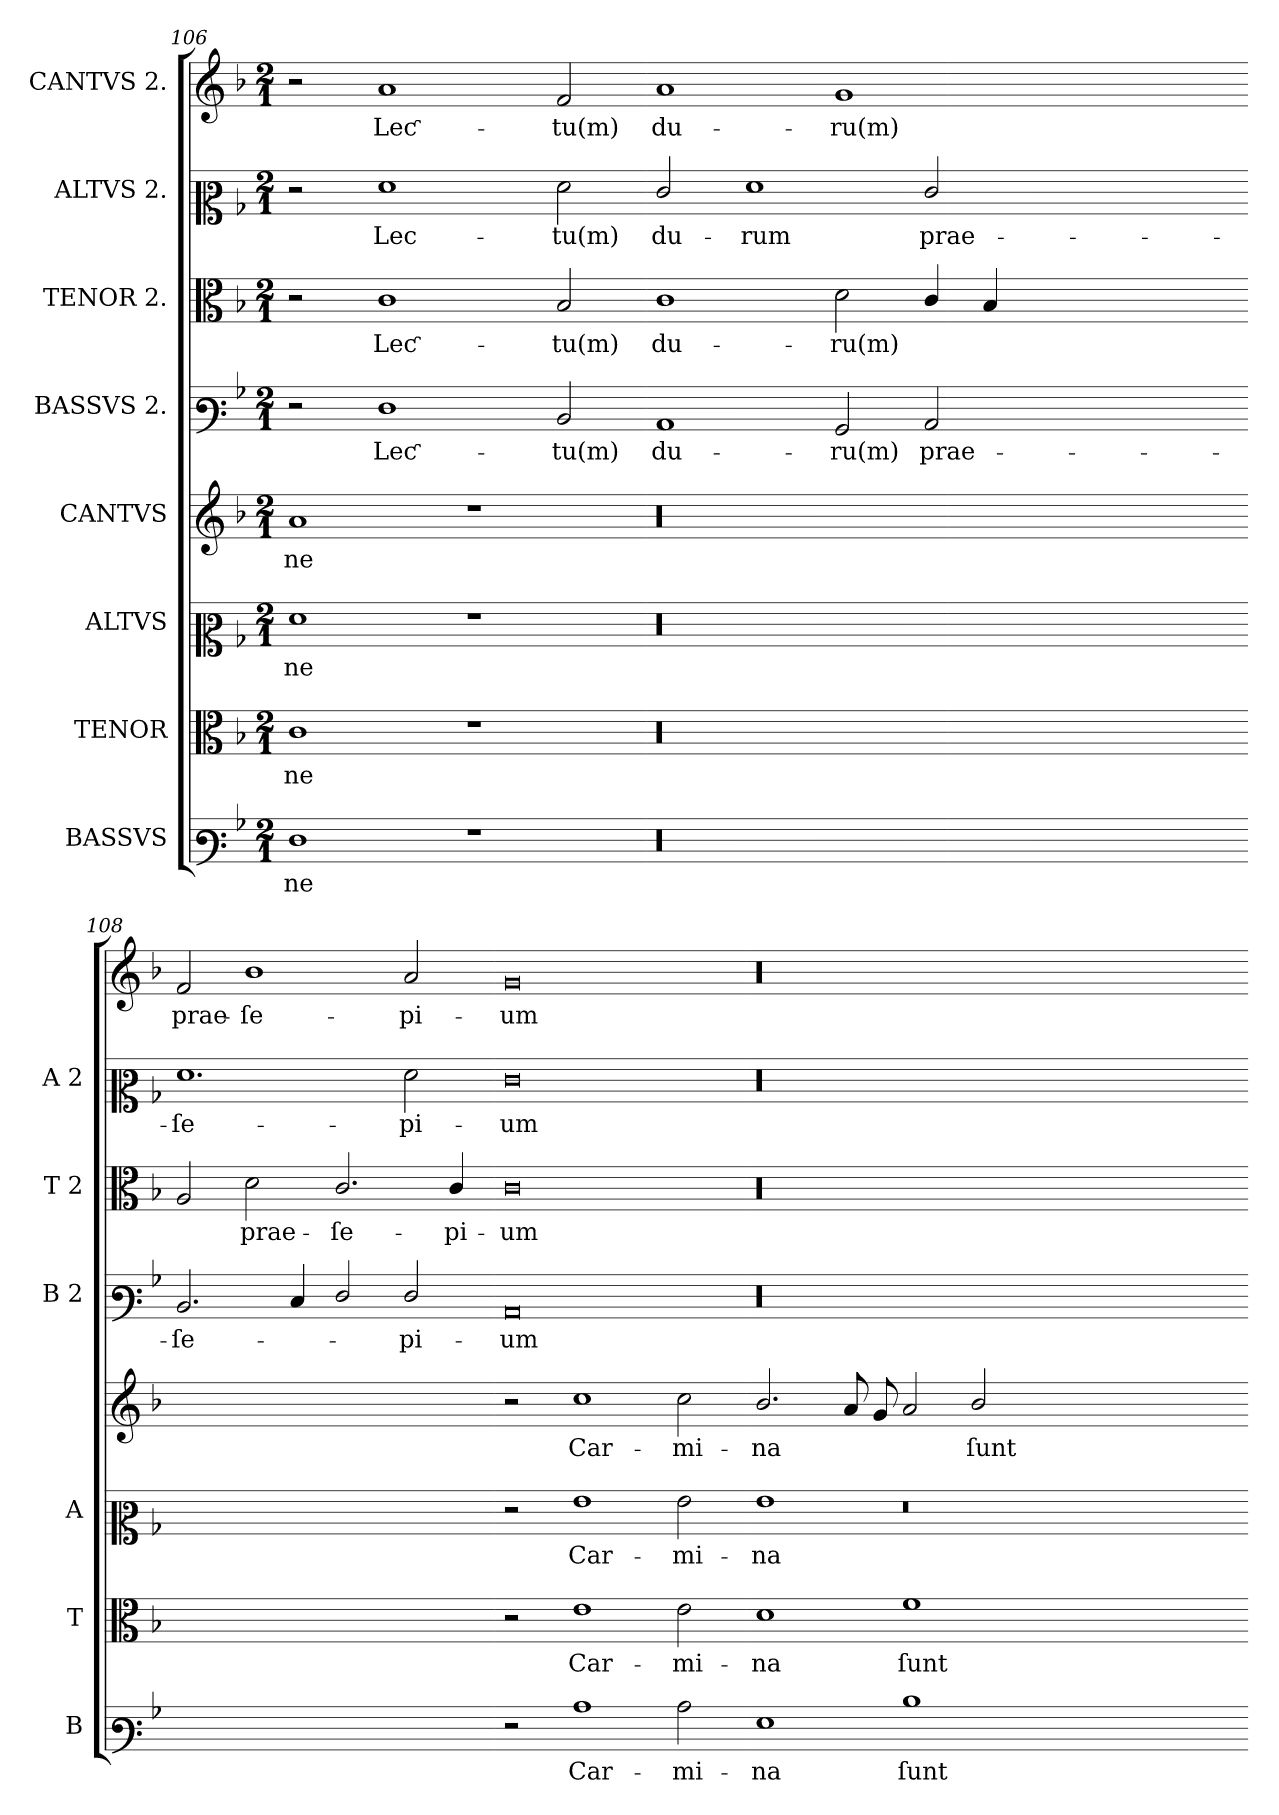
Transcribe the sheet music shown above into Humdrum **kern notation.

**kern	**text	**kern	**text	**kern	**text	**kern	**text	**kern	**text	**kern	**text	**kern	**text	**kern	**text
*part8	*part8	*part7	*part7	*part6	*part6	*part5	*part5	*part4	*part4	*part3	*part3	*part2	*part2	*part1	*part1
*staff8	*staff8	*staff7	*staff7	*staff6	*staff6	*staff5	*staff5	*staff4	*staff4	*staff3	*staff3	*staff2	*staff2	*staff1	*staff1
*I"BASSVS	*	*I"TENOR	*	*I"ALTVS	*	*I"CANTVS	*	*I"BASSVS 2.	*	*I"TENOR 2.	*	*I"ALTVS 2.	*	*I"CANTVS 2.	*
*I'B	*	*I'T	*	*I'A	*	*	*	*I'B 2	*	*I'T 2	*	*I'A 2	*	*	*
*clefF3	*	*clefC3	*	*clefC2	*	*clefG2	*	*clefF3	*	*clefC3	*	*clefC2	*	*clefG2	*
*k[b-]	*	*k[b-]	*	*k[b-]	*	*k[b-]	*	*k[b-]	*	*k[b-]	*	*k[b-]	*	*k[b-]	*
*F:ion	*	*F:ion	*	*F:ion	*	*F:ion	*	*F:ion	*	*F:ion	*	*F:ion	*	*F:ion	*
*M2/1	*	*M2/1	*	*M2/1	*	*M2/1	*	*M2/1	*	*M2/1	*	*M2/1	*	*M2/1	*
=106	=106	=106	=106	=106	=106	=106	=106	=106	=106	=106	=106	=106	=106	=106	=106
!	!	!	!	!	!	!	!LO:LY:i	!	!	!	!	!	!	!	!
1F	-ne	1c	-ne	1f	-ne	1a	-ne	2r	.	2r	.	2r	.	2r	.
.	.	.	.	.	.	.	.	1F	Leƈ-	1c	Leƈ-	1f	Lec-	1a	Leƈ-
1r	.	1r	.	1r	.	1r	.	.	.	.	.	.	.	.	.
.	.	.	.	.	.	.	.	2D/	-tu(m)	2B-/	-tu(m)	2f\	-tu(m)	2f/	-tu(m)
=107-	=107-	=107-	=107-	=107-	=107-	=107-	=107-	=107-	=107-	=107-	=107-	=107-	=107-	=107-	=107-
00r	.	00r	.	00r	.	00r	.	1C	du-	1c	du-	2e/	du-	1a	du-
.	.	.	.	.	.	.	.	.	.	.	.	1f	-rum	.	.
.	.	.	.	.	.	.	.	2BB-/	-ru(m)	2d\	-ru(m)	.	.	1g	-ru(m)
.	.	.	.	.	.	.	.	2C/	prae-	4c/	.	2e/	prae-	.	.
.	.	.	.	.	.	.	.	.	.	4B-/	.	.	.	.	.
.	.	.	.	.	.	.	.	0ryy	.	0ryy	.	0ryy	.	0ryy	.
=108-	=108-	=108-	=108-	=108-	=108-	=108-	=108-	=108-	=108-	=108-	=108-	=108-	=108-	=108-	=108-
0ryy	.	0ryy	.	0ryy	.	0ryy	.	2.D/	-ſe-	2A/	.	1.f	-ſe-	2f/	prae-
.	.	.	.	.	.	.	.	.	.	2d\	prae-	.	.	1b-	-ſe-
.	.	.	.	.	.	.	.	4E/	.	.	.	.	.	.	.
.	.	.	.	.	.	.	.	2F/	.	2.c/	-ſe-	.	.	.	.
.	.	.	.	.	.	.	.	2F/	-pi-	.	.	2f\	-pi-	2a/	-pi-
.	.	.	.	.	.	.	.	.	.	4c/	-pi-	.	.	.	.
=109-	=109-	=109-	=109-	=109-	=109-	=109-	=109-	=109-	=109-	=109-	=109-	=109-	=109-	=109-	=109-
2r	.	2r	.	2r	.	2r	.	0C	-um	0c	-um	0e	-um	0g	-um
1c	Car-	1e	Car-	1g	Car-	1cc	Car-	.	.	.	.	.	.	.	.
2c\	-mi-	2e\	-mi-	2g\	-mi-	2cc\	-mi-	.	.	.	.	.	.	.	.
=110-	=110-	=110-	=110-	=110-	=110-	=110-	=110-	=110-	=110-	=110-	=110-	=110-	=110-	=110-	=110-
1G	-na	1d	-na	1g	-na	2.b-/	-na	00r	.	00r	.	00r	.	00r	.
.	.	.	.	.	.	8a/	.	.	.	.	.	.	.	.	.
.	.	.	.	.	.	8g/	.	.	.	.	.	.	.	.	.
1d	ſunt	1f	ſunt	0r	.	2a/	.	.	.	.	.	.	.	.	.
.	.	.	.	.	.	2b-/	ſunt	.	.	.	.	.	.	.	.
0ryy	.	0ryy	.	.	.	0ryy	.	.	.	.	.	.	.	.	.
.	.	.	.	1ryy	.	.	.	.	.	.	.	.	.	.	.
=-	=-	=-	=-	=-	=-	=-	=-	=-	=-	=-	=-	=-	=-	=-	=-
*-	*-	*-	*-	*-	*-	*-	*-	*-	*-	*-	*-	*-	*-	*-	*-
